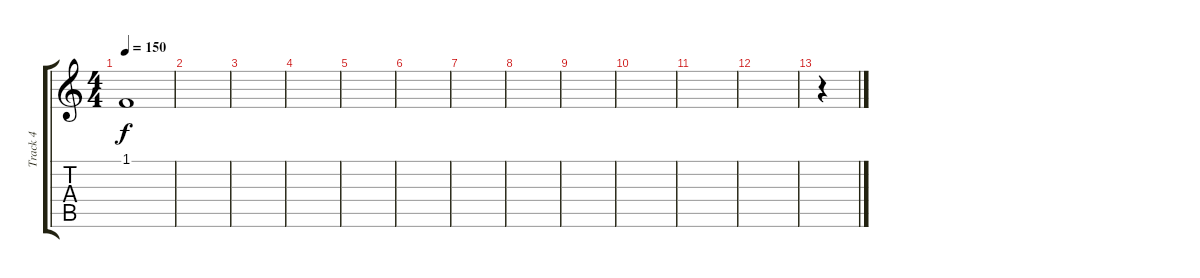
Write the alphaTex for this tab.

\track ("Track 4" "Track 4") {instrument frenchhorn}
\staff {score tabs}
\tuning (E4 B3 G3 D3 A2 E2) {hide}
\ts (4 4)
\tempo 150
\clef g2
\ks c
1.1.1{dy f} |
|
|
|
|
|
|
|
|
|
|
|
r.4
